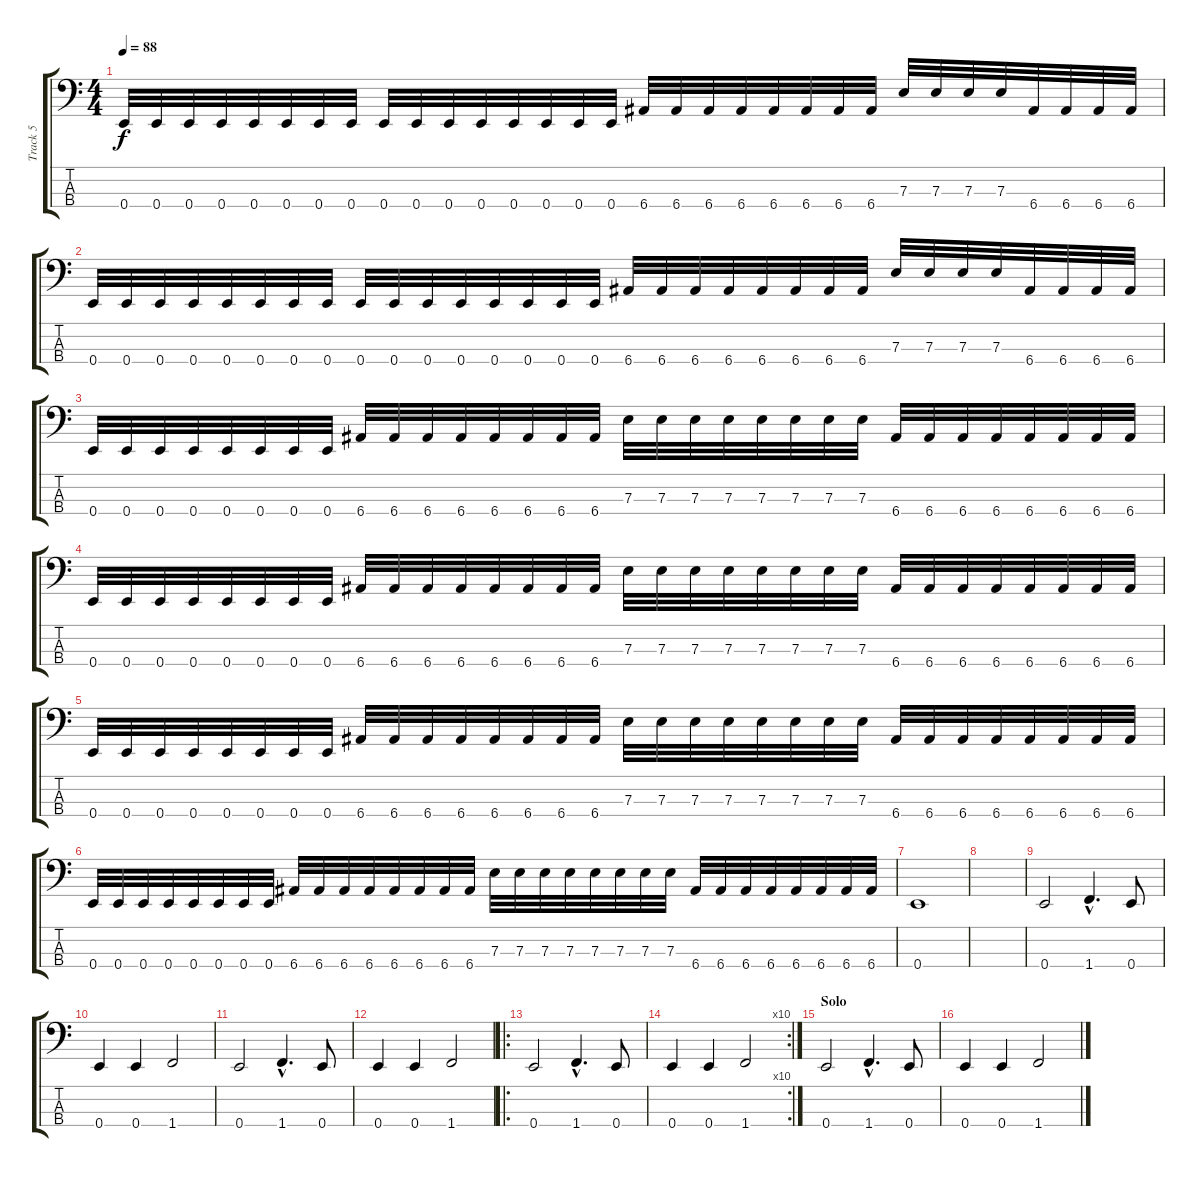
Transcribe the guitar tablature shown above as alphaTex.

\track ("Track 5" "Track 5") {instrument electricbasspick}
\staff {score tabs}
\tuning (G2 D2 A1 E1) {hide}
\ts (4 4)
\tempo 88
\clef f4
\ks c
0.4.32{dy f} 0.4.32 0.4.32 0.4.32 0.4.32 0.4.32 0.4.32 0.4.32 0.4.32 0.4.32 0.4.32 0.4.32 0.4.32 0.4.32 0.4.32 0.4.32 6.4.32 6.4.32 6.4.32 6.4.32 6.4.32 6.4.32 6.4.32 6.4.32 7.3.32 7.3.32 7.3.32 7.3.32 6.4.32 6.4.32 6.4.32 6.4.32 |
0.4.32 0.4.32 0.4.32 0.4.32 0.4.32 0.4.32 0.4.32 0.4.32 0.4.32 0.4.32 0.4.32 0.4.32 0.4.32 0.4.32 0.4.32 0.4.32 6.4.32 6.4.32 6.4.32 6.4.32 6.4.32 6.4.32 6.4.32 6.4.32 7.3.32 7.3.32 7.3.32 7.3.32 6.4.32 6.4.32 6.4.32 6.4.32 |
0.4.32 0.4.32 0.4.32 0.4.32 0.4.32 0.4.32 0.4.32 0.4.32 6.4.32 6.4.32 6.4.32 6.4.32 6.4.32 6.4.32 6.4.32 6.4.32 7.3.32 7.3.32 7.3.32 7.3.32 7.3.32 7.3.32 7.3.32 7.3.32 6.4.32 6.4.32 6.4.32 6.4.32 6.4.32 6.4.32 6.4.32 6.4.32 |
0.4.32 0.4.32 0.4.32 0.4.32 0.4.32 0.4.32 0.4.32 0.4.32 6.4.32 6.4.32 6.4.32 6.4.32 6.4.32 6.4.32 6.4.32 6.4.32 7.3.32 7.3.32 7.3.32 7.3.32 7.3.32 7.3.32 7.3.32 7.3.32 6.4.32 6.4.32 6.4.32 6.4.32 6.4.32 6.4.32 6.4.32 6.4.32 |
0.4.32 0.4.32 0.4.32 0.4.32 0.4.32 0.4.32 0.4.32 0.4.32 6.4.32 6.4.32 6.4.32 6.4.32 6.4.32 6.4.32 6.4.32 6.4.32 7.3.32 7.3.32 7.3.32 7.3.32 7.3.32 7.3.32 7.3.32 7.3.32 6.4.32 6.4.32 6.4.32 6.4.32 6.4.32 6.4.32 6.4.32 6.4.32 |
0.4.32 0.4.32 0.4.32 0.4.32 0.4.32 0.4.32 0.4.32 0.4.32 6.4.32 6.4.32 6.4.32 6.4.32 6.4.32 6.4.32 6.4.32 6.4.32 7.3.32 7.3.32 7.3.32 7.3.32 7.3.32 7.3.32 7.3.32 7.3.32 6.4.32 6.4.32 6.4.32 6.4.32 6.4.32 6.4.32 6.4.32 6.4.32 |
0.4.1 |
|
0.4.2 1.4{hac}.4{d} 0.4.8 |
0.4.4 0.4.4 1.4.2 |
0.4.2 1.4{hac}.4{d} 0.4.8 |
0.4.4 0.4.4 1.4.2 |
\ro
0.4.2 1.4{hac}.4{d} 0.4.8 |
\rc 10
0.4.4 0.4.4 1.4.2 |
\section ("" "Solo")
0.4.2 1.4{hac}.4{d} 0.4.8 |
0.4.4 0.4.4 1.4.2
